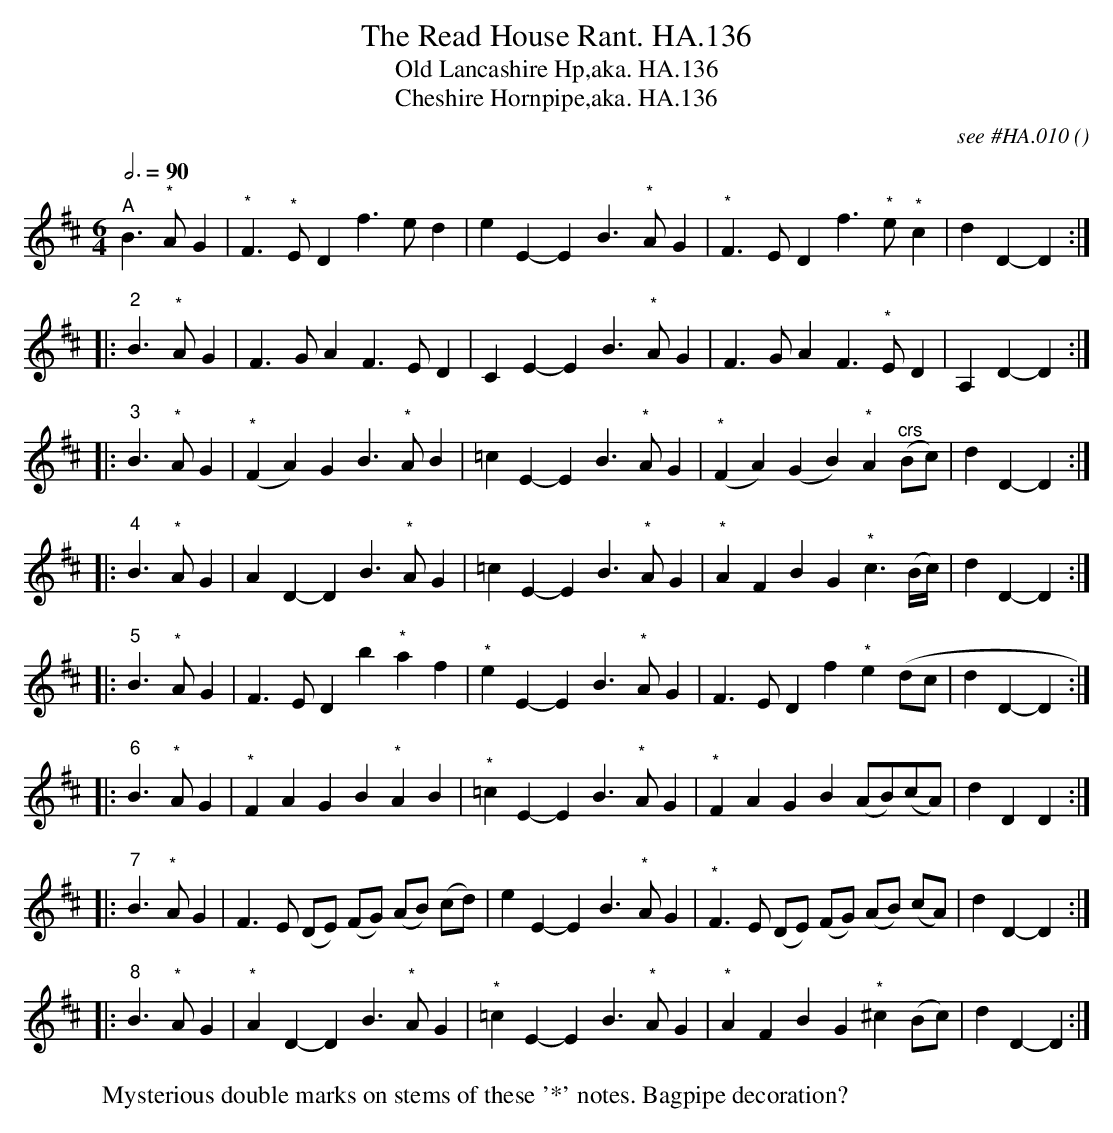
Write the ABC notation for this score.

X:1
T:Read House Rant. HA.136, The
T:Old Lancashire Hp,aka. HA.136
T:Cheshire Hornpipe,aka. HA.136
M:6/4
L:1/4
Q:3/4=90
C:see #HA.010
O:
K:D
"^A"B>"^*"AG|"^*"F>"^*"ED f>ed|eE-E B>"^*"AG|\
"^*"F>ED f>"^*"e"^*"c|dD-D:|
|:"^2"B>"^*"AG|F>GA F>ED|CE-E B>"^*"AG|\
F>GA F>"^*"ED|A,D-D:|
|:"^3"B>"^*"AG|("^*"FA)G B>"^*"AB|=cE-E B>"^*"AG|\
("^*"FA)(GB)"^*"A"^crs"(B/c/)|dD-D:|
|:"^4"B>"^*"AG|AD-D B>"^*"AG|=cE-E B>"^*"AG|\
"^*"AFB G"^*"c3/2(B/4c/4)|dD-D:|
|:"^5"B>"^*"AG|F>ED b"^*"af|"^*"eE-E B>"^*"AG|\
F>ED f"^*"e(d/c/|dD-D:|
|:"^6"B>"^*"AG|"^*"FAG B"^*"AB|"^*"=cE-E B>"^*"AG|\
"^*"FAG B(A/B/)(c/A/)|dDD:|
|:"^7"B>"^*"AG|F>E (D/E/) (F/G/) (A/B/) (c/d/)|\
eE-E B>"^*"AG|"^*"F>E (D/E/) (F/G/) (A/B/) (c/A/)|dD-D:|
|:"^8"B>"^*"AG|"^*"AD-D B>"^*"AG|"^*"=cE-E B>"^*"AG|\
"^*" AFB G"^*"^c(B/c/)|dD-D:|
W:Mysterious double marks on stems of these '*' notes. Bagpipe decoration?
